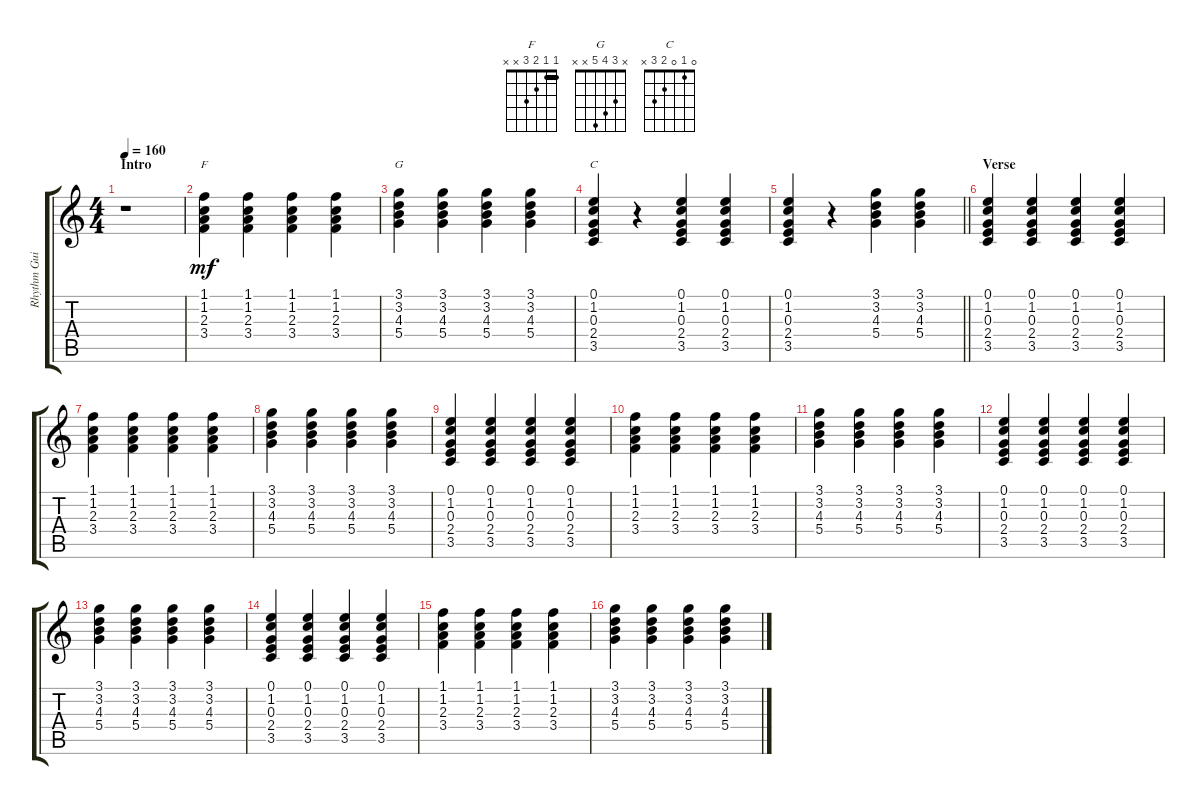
\track ("Rhythm Guitar" "Rhythm Gui") {instrument electricguitarclean}
\staff {score tabs}
\tuning (E4 B3 G3 D3 A2 E2) {hide}
\chord ("F" 1 1 2 3 x x) {barre 1}
\chord ("G" x 3 4 5 x x)
\chord ("C" 0 1 0 2 3 x)
\ts (4 4)
\section ("" "Intro")
\tempo 160
\clef g2
\ks c
r.1{dy mf instrument electricguitarclean} |
(1.1 1.2 2.3 3.4).4{ch "F"} (1.1 1.2 2.3 3.4).4 (1.1 1.2 2.3 3.4).4 (1.1 1.2 2.3 3.4).4 |
(3.1 3.2 4.3 5.4).4{ch "G"} (3.1 3.2 4.3 5.4).4 (3.1 3.2 4.3 5.4).4 (3.1 3.2 4.3 5.4).4 |
(0.1 1.2 0.3 2.4 3.5).4{ch "C"} r.4 (0.1 1.2 0.3 2.4 3.5).4 (0.1 1.2 0.3 2.4 3.5).4 |
\barLineRight lightlight
(0.1 1.2 0.3 2.4 3.5).4 r.4 (3.1 3.2 4.3 5.4).4 (3.1 3.2 4.3 5.4).4 |
\section ("" "Verse")
(0.1 1.2 0.3 2.4 3.5).4 (0.1 1.2 0.3 2.4 3.5).4 (0.1 1.2 0.3 2.4 3.5).4 (0.1 1.2 0.3 2.4 3.5).4 |
(1.1 1.2 2.3 3.4).4 (1.1 1.2 2.3 3.4).4 (1.1 1.2 2.3 3.4).4 (1.1 1.2 2.3 3.4).4 |
(3.1 3.2 4.3 5.4).4 (3.1 3.2 4.3 5.4).4 (3.1 3.2 4.3 5.4).4 (3.1 3.2 4.3 5.4).4 |
(0.1 1.2 0.3 2.4 3.5).4 (0.1 1.2 0.3 2.4 3.5).4 (0.1 1.2 0.3 2.4 3.5).4 (0.1 1.2 0.3 2.4 3.5).4 |
(1.1 1.2 2.3 3.4).4 (1.1 1.2 2.3 3.4).4 (1.1 1.2 2.3 3.4).4 (1.1 1.2 2.3 3.4).4 |
(3.1 3.2 4.3 5.4).4 (3.1 3.2 4.3 5.4).4 (3.1 3.2 4.3 5.4).4 (3.1 3.2 4.3 5.4).4 |
(0.1 1.2 0.3 2.4 3.5).4 (0.1 1.2 0.3 2.4 3.5).4 (0.1 1.2 0.3 2.4 3.5).4 (0.1 1.2 0.3 2.4 3.5).4 |
(3.1 3.2 4.3 5.4).4 (3.1 3.2 4.3 5.4).4 (3.1 3.2 4.3 5.4).4 (3.1 3.2 4.3 5.4).4 |
(0.1 1.2 0.3 2.4 3.5).4 (0.1 1.2 0.3 2.4 3.5).4 (0.1 1.2 0.3 2.4 3.5).4 (0.1 1.2 0.3 2.4 3.5).4 |
(1.1 1.2 2.3 3.4).4 (1.1 1.2 2.3 3.4).4 (1.1 1.2 2.3 3.4).4 (1.1 1.2 2.3 3.4).4 |
(3.1 3.2 4.3 5.4).4 (3.1 3.2 4.3 5.4).4 (3.1 3.2 4.3 5.4).4 (3.1 3.2 4.3 5.4).4
